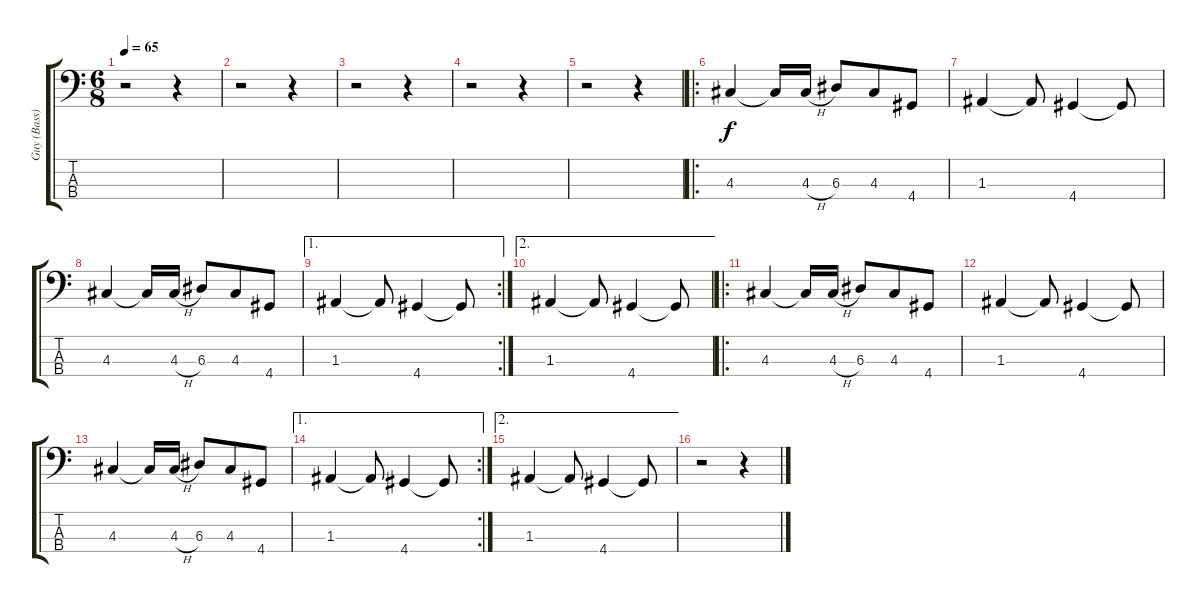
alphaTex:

\track ("Guy (Bass)" "Guy (Bass)") {instrument acousticbass}
\staff {score tabs}
\tuning (G2 D2 A1 E1) {hide}
\ts (6 8)
\tempo 65
\clef f4
\ks c
r.2{dy f} r.4 |
r.2 r.4 |
r.2 r.4 |
r.2 r.4 |
r.2 r.4 |
\ro
4.3.4 4.3{t}.16 4.3{h}.16 6.3.8 4.3.8 4.4.8 |
1.3.4 1.3{t}.8 4.4.4 4.4{t}.8 |
4.3.4 4.3{t}.16 4.3{h}.16 6.3.8 4.3.8 4.4.8 |
\ae 1
\rc 2
1.3.4 1.3{t}.8 4.4.4 4.4{t}.8 |
\ae 2
1.3.4 1.3{t}.8 4.4.4 4.4{t}.8 |
\ro
4.3.4 4.3{t}.16 4.3{h}.16 6.3.8 4.3.8 4.4.8 |
1.3.4 1.3{t}.8 4.4.4 4.4{t}.8 |
4.3.4 4.3{t}.16 4.3{h}.16 6.3.8 4.3.8 4.4.8 |
\ae 1
\rc 2
1.3.4 1.3{t}.8 4.4.4 4.4{t}.8 |
\ae 2
1.3.4 1.3{t}.8 4.4.4 4.4{t}.8 |
r.2 r.4
